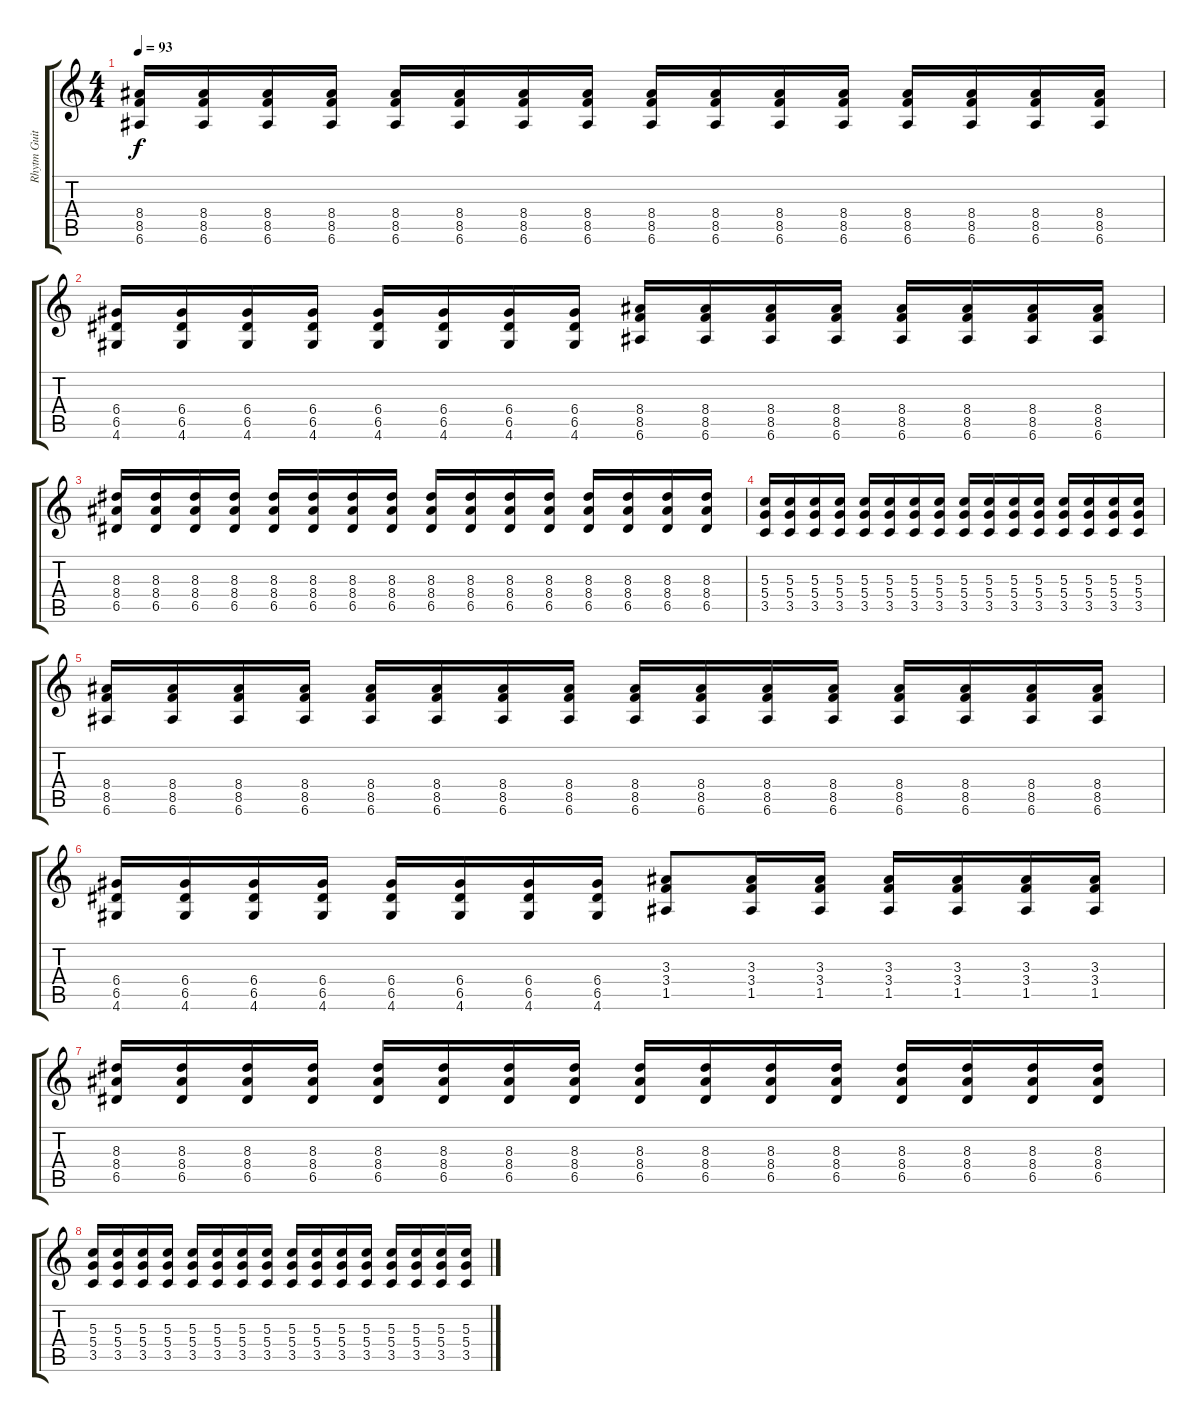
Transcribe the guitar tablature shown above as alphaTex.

\track ("Rhytm Guitar" "Rhytm Guit") {instrument distortionguitar}
\staff {score tabs}
\tuning (E4 B3 G3 D3 A2 E2) {hide}
\ts (4 4)
\tempo 93
\clef g2
\ks c
(8.4 8.5 6.6).16{dy f} (8.4 8.5 6.6).16 (8.4 8.5 6.6).16 (8.4 8.5 6.6).16 (8.4 8.5 6.6).16 (8.4 8.5 6.6).16 (8.4 8.5 6.6).16 (8.4 8.5 6.6).16 (8.4 8.5 6.6).16 (8.4 8.5 6.6).16 (8.4 8.5 6.6).16 (8.4 8.5 6.6).16 (8.4 8.5 6.6).16 (8.4 8.5 6.6).16 (8.4 8.5 6.6).16 (8.4 8.5 6.6).16 |
(6.4 6.5 4.6).16 (6.4 6.5 4.6).16 (6.4 6.5 4.6).16 (6.4 6.5 4.6).16 (6.4 6.5 4.6).16 (6.4 6.5 4.6).16 (6.4 6.5 4.6).16 (6.4 6.5 4.6).16 (8.4 8.5 6.6).16 (8.4 8.5 6.6).16 (8.4 8.5 6.6).16 (8.4 8.5 6.6).16 (8.4 8.5 6.6).16 (8.4 8.5 6.6).16 (8.4 8.5 6.6).16 (8.4 8.5 6.6).16 |
(8.3 8.4 6.5).16 (8.3 8.4 6.5).16 (8.3 8.4 6.5).16 (8.3 8.4 6.5).16 (8.3 8.4 6.5).16 (8.3 8.4 6.5).16 (8.3 8.4 6.5).16 (8.3 8.4 6.5).16 (8.3 8.4 6.5).16 (8.3 8.4 6.5).16 (8.3 8.4 6.5).16 (8.3 8.4 6.5).16 (8.3 8.4 6.5).16 (8.3 8.4 6.5).16 (8.3 8.4 6.5).16 (8.3 8.4 6.5).16 |
(5.3 5.4 3.5).16 (5.3 5.4 3.5).16 (5.3 5.4 3.5).16 (5.3 5.4 3.5).16 (5.3 5.4 3.5).16 (5.3 5.4 3.5).16 (5.3 5.4 3.5).16 (5.3 5.4 3.5).16 (5.3 5.4 3.5).16 (5.3 5.4 3.5).16 (5.3 5.4 3.5).16 (5.3 5.4 3.5).16 (5.3 5.4 3.5).16 (5.3 5.4 3.5).16 (5.3 5.4 3.5).16 (5.3 5.4 3.5).16 |
(8.4 8.5 6.6).16 (8.4 8.5 6.6).16 (8.4 8.5 6.6).16 (8.4 8.5 6.6).16 (8.4 8.5 6.6).16 (8.4 8.5 6.6).16 (8.4 8.5 6.6).16 (8.4 8.5 6.6).16 (8.4 8.5 6.6).16 (8.4 8.5 6.6).16 (8.4 8.5 6.6).16 (8.4 8.5 6.6).16 (8.4 8.5 6.6).16 (8.4 8.5 6.6).16 (8.4 8.5 6.6).16 (8.4 8.5 6.6).16 |
(6.4 6.5 4.6).16 (6.4 6.5 4.6).16 (6.4 6.5 4.6).16 (6.4 6.5 4.6).16 (6.4 6.5 4.6).16 (6.4 6.5 4.6).16 (6.4 6.5 4.6).16 (6.4 6.5 4.6).16 (3.3 3.4 1.5).8 (3.3 3.4 1.5).16 (3.3 3.4 1.5).16 (3.3 3.4 1.5).16 (3.3 3.4 1.5).16 (3.3 3.4 1.5).16 (3.3 3.4 1.5).16 |
(8.3 8.4 6.5).16 (8.3 8.4 6.5).16 (8.3 8.4 6.5).16 (8.3 8.4 6.5).16 (8.3 8.4 6.5).16 (8.3 8.4 6.5).16 (8.3 8.4 6.5).16 (8.3 8.4 6.5).16 (8.3 8.4 6.5).16 (8.3 8.4 6.5).16 (8.3 8.4 6.5).16 (8.3 8.4 6.5).16 (8.3 8.4 6.5).16 (8.3 8.4 6.5).16 (8.3 8.4 6.5).16 (8.3 8.4 6.5).16 |
(5.3 5.4 3.5).16 (5.3 5.4 3.5).16 (5.3 5.4 3.5).16 (5.3 5.4 3.5).16 (5.3 5.4 3.5).16 (5.3 5.4 3.5).16 (5.3 5.4 3.5).16 (5.3 5.4 3.5).16 (5.3 5.4 3.5).16 (5.3 5.4 3.5).16 (5.3 5.4 3.5).16 (5.3 5.4 3.5).16 (5.3 5.4 3.5).16 (5.3 5.4 3.5).16 (5.3 5.4 3.5).16 (5.3 5.4 3.5).16
